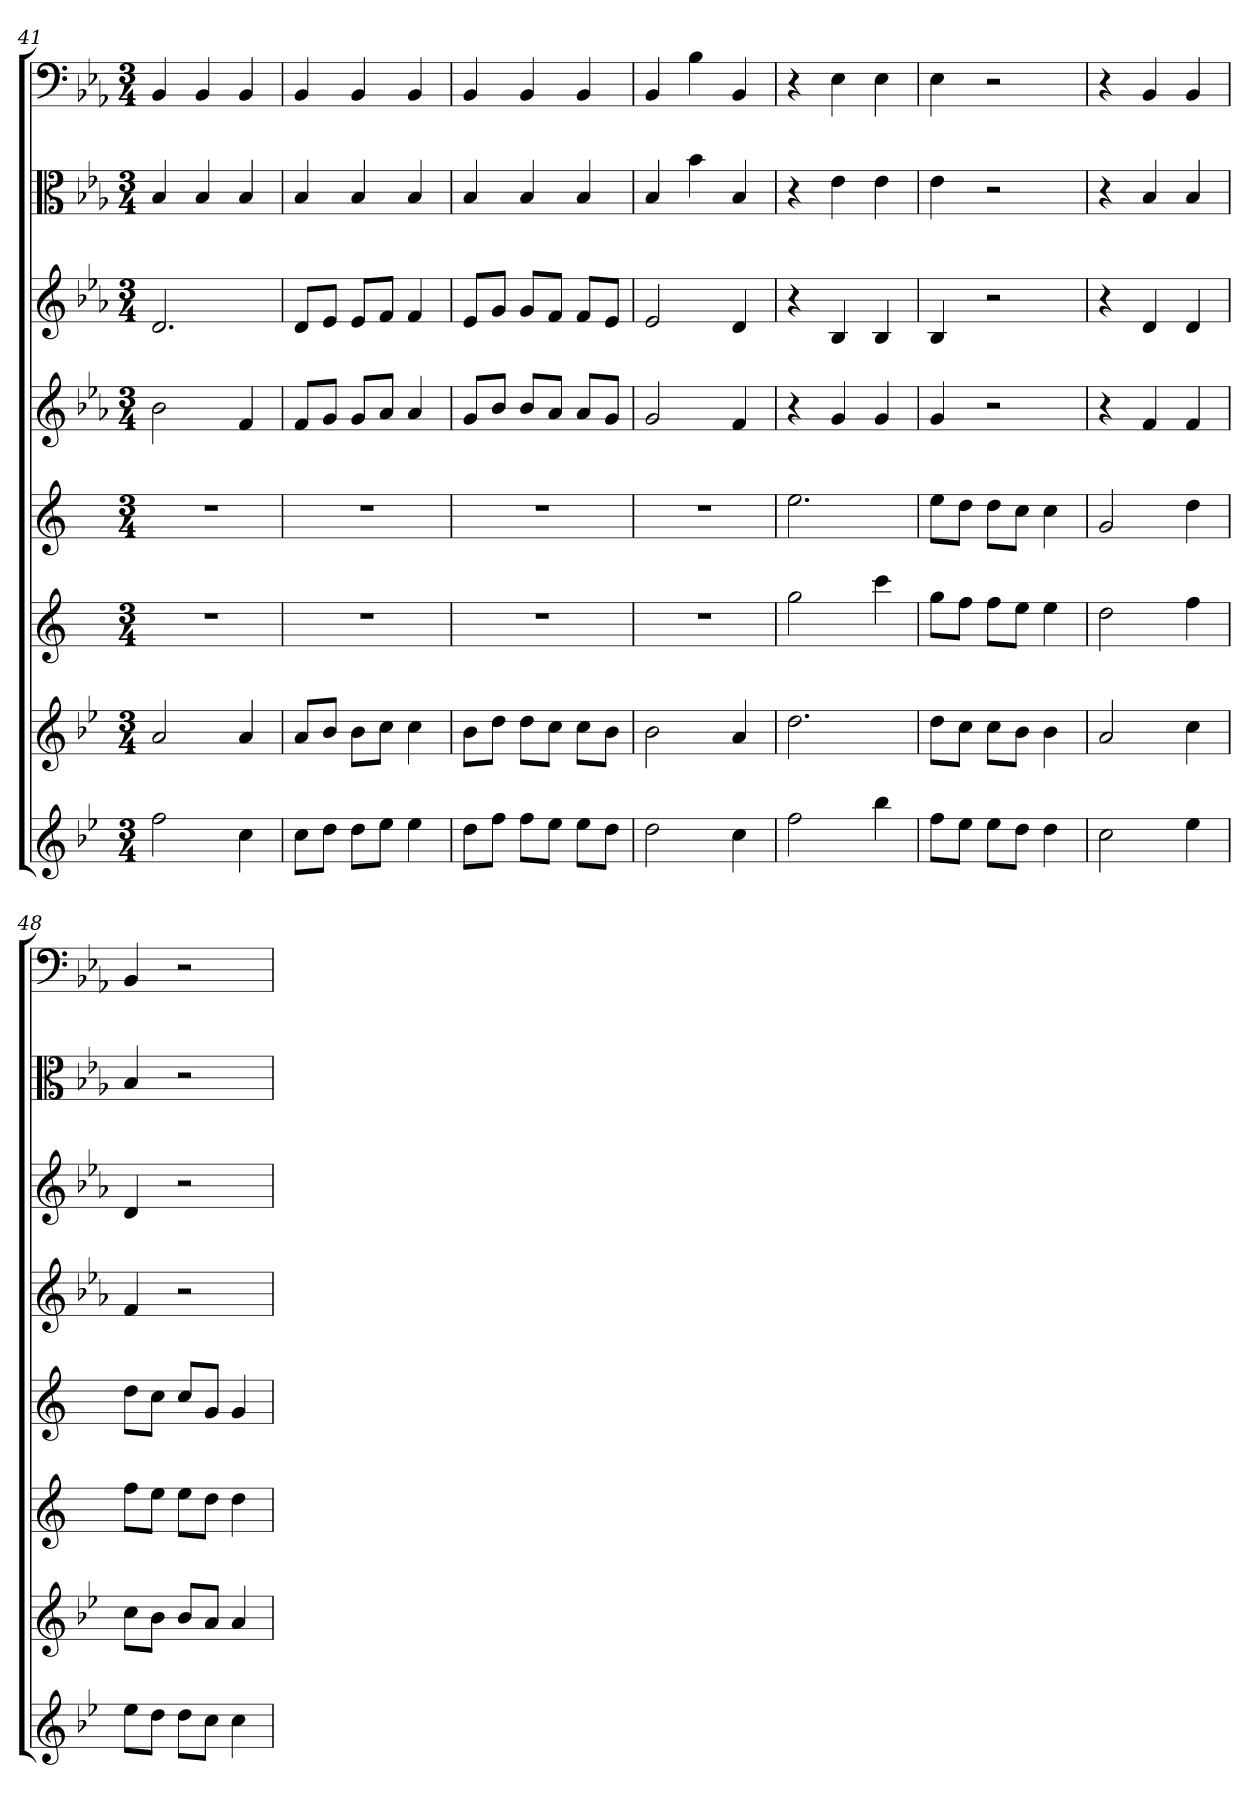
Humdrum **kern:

**kern	**kern	**kern	**kern	**kern	**kern	**kern	**kern
*part8	*part7	*part6	*part5	*part4	*part3	*part2	*part1
*staff8	*staff7	*staff6	*staff5	*staff4	*staff3	*staff2	*staff1
*	*	*	*	*	*	*clefC3	*clefF4
*k[b-e-]	*k[b-e-]	*k[]	*k[]	*k[b-e-a-]	*k[b-e-a-]	*k[b-e-a-]	*k[b-e-a-]
*M3/4	*M3/4	*M3/4	*M3/4	*M3/4	*M3/4	*M3/4	*M3/4
=41	=41	=41	=41	=41	=41	=41	=41
2ff	2a	2.r	2.r	2b-	2.d	4B-	4BB-
.	.	.	.	.	.	4B-	4BB-
4cc	4a	.	.	4f	.	4B-	4BB-
=42	=42	=42	=42	=42	=42	=42	=42
8ccL	8aL	2.r	2.r	8fL	8dL	4B-	4BB-
8ddJ	8b-J	.	.	8gJ	8e-J	.	.
8ddL	8b-L	.	.	8gL	8e-L	4B-	4BB-
8ee-J	8ccJ	.	.	8a-J	8fJ	.	.
4ee-	4cc	.	.	4a-	4f	4B-	4BB-
=43	=43	=43	=43	=43	=43	=43	=43
8ddL	8b-L	2.r	2.r	8gL	8e-L	4B-	4BB-
8ffJ	8ddJ	.	.	8b-J	8gJ	.	.
8ffL	8ddL	.	.	8b-L	8gL	4B-	4BB-
8ee-J	8ccJ	.	.	8a-J	8fJ	.	.
8ee-L	8ccL	.	.	8a-L	8fL	4B-	4BB-
8ddJ	8b-J	.	.	8gJ	8e-J	.	.
=44	=44	=44	=44	=44	=44	=44	=44
2dd	2b-	2.r	2.r	2g	2e-	4B-	4BB-
.	.	.	.	.	.	4b-	4B-
4cc	4a	.	.	4f	4d	4B-	4BB-
=45	=45	=45	=45	=45	=45	=45	=45
2ff	2.dd	2gg	2.ee	4r	4r	4r	4r
.	.	.	.	4g	4B-	4e-	4E-
4bb-	.	4ccc	.	4g	4B-	4e-	4E-
=46	=46	=46	=46	=46	=46	=46	=46
8ffL	8ddL	8ggL	8eeL	4g	4B-	4e-	4E-
8ee-J	8ccJ	8ffJ	8ddJ	.	.	.	.
8ee-L	8ccL	8ffL	8ddL	2r	2r	2r	2r
8ddJ	8b-J	8eeJ	8ccJ	.	.	.	.
4dd	4b-	4ee	4cc	.	.	.	.
=47	=47	=47	=47	=47	=47	=47	=47
2cc	2a	2dd	2g	4r	4r	4r	4r
.	.	.	.	4f	4d	4B-	4BB-
4ee-	4cc	4ff	4dd	4f	4d	4B-	4BB-
=48	=48	=48	=48	=48	=48	=48	=48
8ee-L	8ccL	8ffL	8ddL	4f	4d	4B-	4BB-
8ddJ	8b-J	8eeJ	8ccJ	.	.	.	.
8ddL	8b-L	8eeL	8ccL	2r	2r	2r	2r
8ccJ	8aJ	8ddJ	8gJ	.	.	.	.
4cc	4a	4dd	4g	.	.	.	.
=	=	=	=	=	=	=	=
*-	*-	*-	*-	*-	*-	*-	*-
